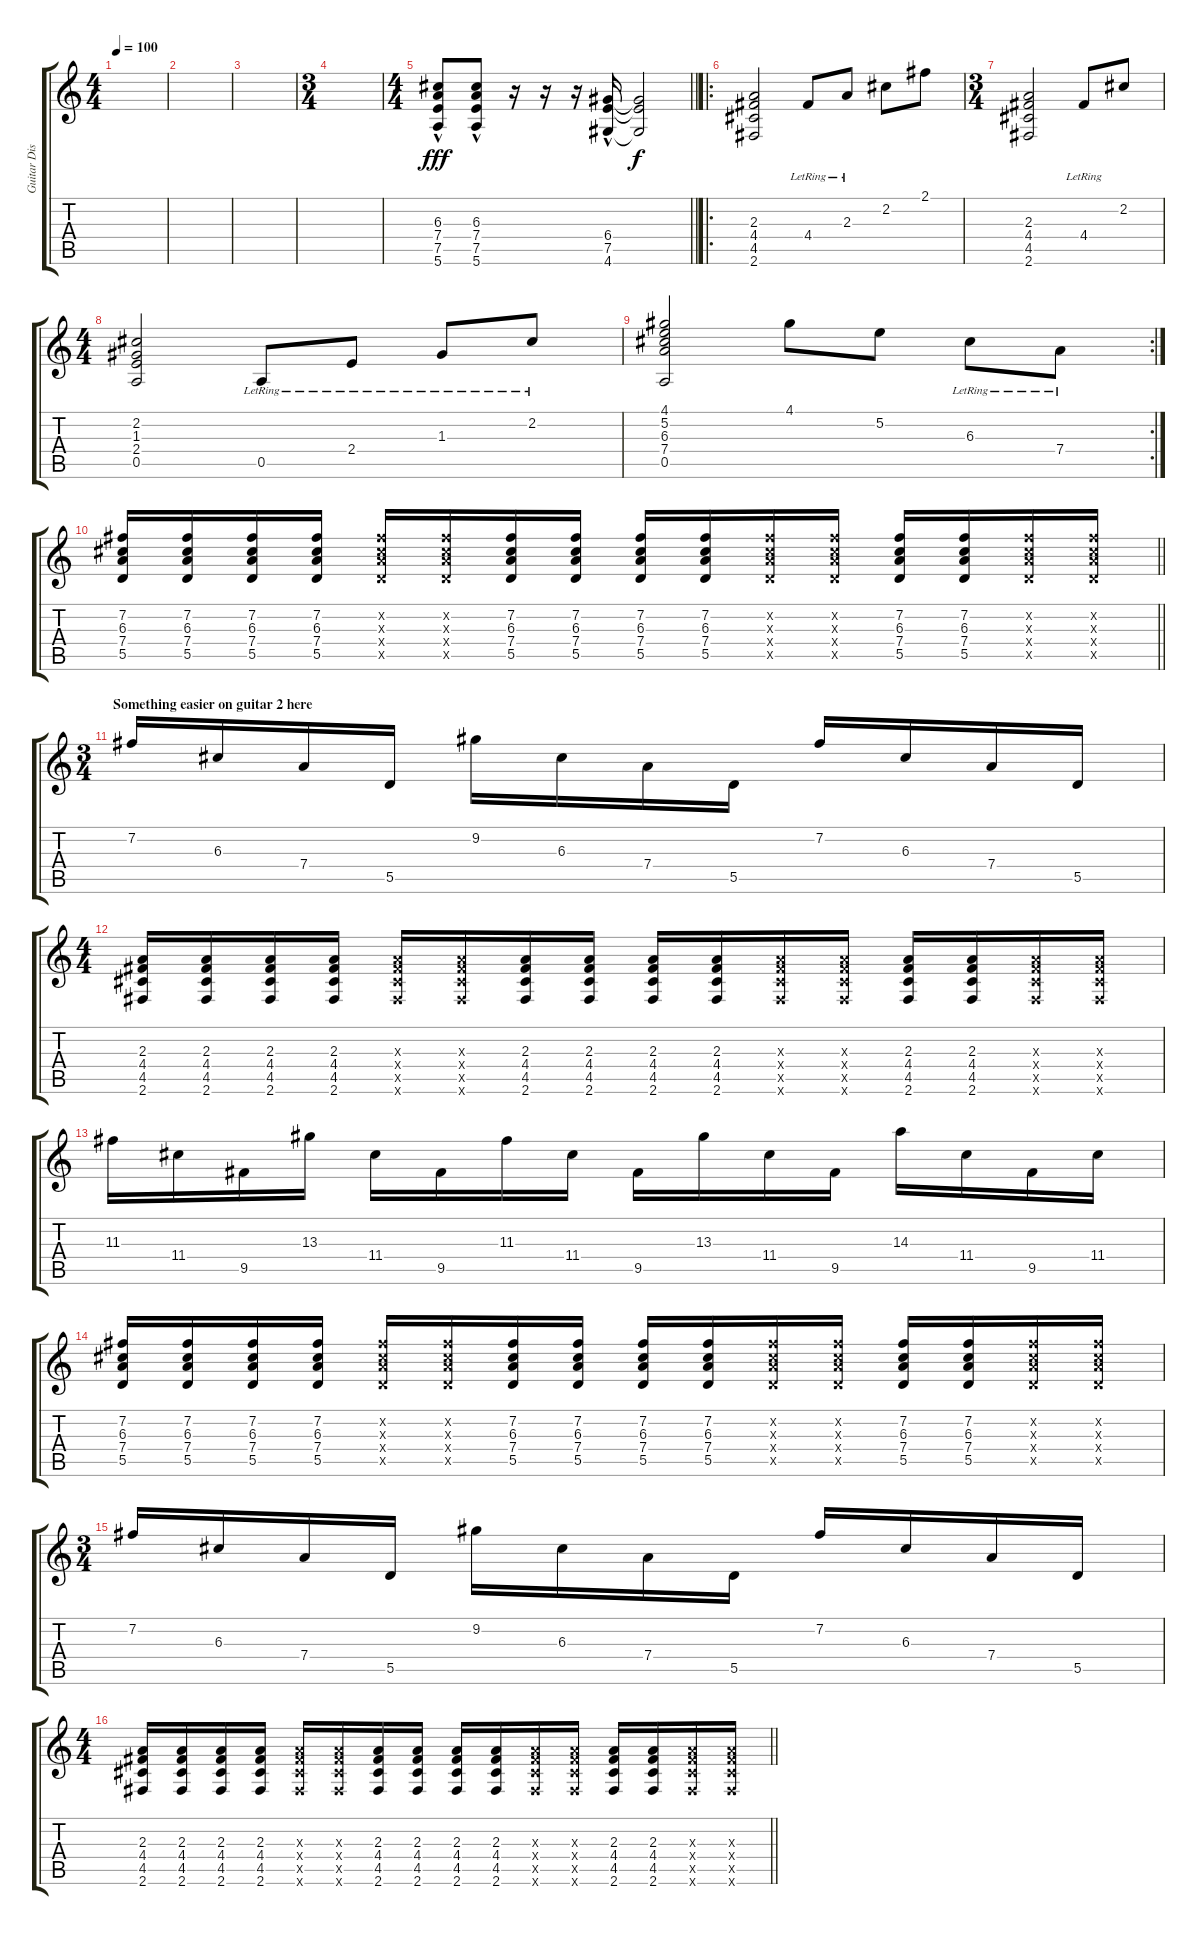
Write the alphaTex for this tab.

\track ("Guitar Dist 2 (Alex)" "Guitar Dis") {instrument overdrivenguitar}
\staff {score tabs}
\tuning (E4 B3 G3 D3 A2 E2) {hide}
\ts (4 4)
\tempo 100
\clef g2
\ks c
|
|
|
\ts (3 4)
|
\ts (4 4)
\barLineRight lightlight
(6.3 7.4 7.5 5.6{hac}).8{dy fff} (6.3 7.4 7.5 5.6{hac}).8 r.16 r.16 r.16 (6.4 7.5 4.6{hac}).16 (6.4{t} 7.5{t} 4.6{t}).2{dy f} |
\ro
(2.3 4.4 4.5 2.6).2 4.4{lr}.8 2.3{lr}.8 2.2.8 2.1.8 |
\ts (3 4)
(2.3 4.4 4.5 2.6).2 4.4{lr}.8 2.2.8 |
\ts (4 4)
(2.2 1.3 2.4 0.5).2 0.5{lr}.8 2.4{lr}.8 1.3{lr}.8 2.2{lr}.8 |
\rc 2
(4.1 5.2 6.3 7.4 0.5).2 4.1.8 5.2.8 6.3{lr}.8 7.4{lr}.8 |
\barLineRight lightlight
(7.2 6.3 7.4 5.5).16 (7.2 6.3 7.4 5.5).16 (7.2 6.3 7.4 5.5).16 (7.2 6.3 7.4 5.5).16 (7.2{x} 6.3{x} 7.4{x} 5.5{x}).16 (7.2{x} 6.3{x} 7.4{x} 5.5{x}).16 (7.2 6.3 7.4 5.5).16 (7.2 6.3 7.4 5.5).16 (7.2 6.3 7.4 5.5).16 (7.2 6.3 7.4 5.5).16 (7.2{x} 6.3{x} 7.4{x} 5.5{x}).16 (7.2{x} 6.3{x} 7.4{x} 5.5{x}).16 (7.2 6.3 7.4 5.5).16 (7.2 6.3 7.4 5.5).16 (7.2{x} 6.3{x} 7.4{x} 5.5{x}).16 (7.2{x} 6.3{x} 7.4{x} 5.5{x}).16 |
\ts (3 4)
\section ("" "Something easier on guitar 2 here")
7.2.16 6.3.16 7.4.16 5.5.16 9.2.16 6.3.16 7.4.16 5.5.16 7.2.16 6.3.16 7.4.16 5.5.16 |
\ts (4 4)
(2.3 4.4 4.5 2.6).16 (2.3 4.4 4.5 2.6).16 (2.3 4.4 4.5 2.6).16 (2.3 4.4 4.5 2.6).16 (2.3{x} 4.4{x} 4.5{x} 2.6{x}).16 (2.3{x} 4.4{x} 4.5{x} 2.6{x}).16 (2.3 4.4 4.5 2.6).16 (2.3 4.4 4.5 2.6).16 (2.3 4.4 4.5 2.6).16 (2.3 4.4 4.5 2.6).16 (2.3{x} 4.4{x} 4.5{x} 2.6{x}).16 (2.3{x} 4.4{x} 4.5{x} 2.6{x}).16 (2.3 4.4 4.5 2.6).16 (2.3 4.4 4.5 2.6).16 (2.3{x} 4.4{x} 4.5{x} 2.6{x}).16 (2.3{x} 4.4{x} 4.5{x} 2.6{x}).16 |
11.3.16 11.4.16 9.5.16 13.3.16 11.4.16 9.5.16 11.3.16 11.4.16 9.5.16 13.3.16 11.4.16 9.5.16 14.3.16 11.4.16 9.5.16 11.4.16 |
(7.2 6.3 7.4 5.5).16 (7.2 6.3 7.4 5.5).16 (7.2 6.3 7.4 5.5).16 (7.2 6.3 7.4 5.5).16 (7.2{x} 6.3{x} 7.4{x} 5.5{x}).16 (7.2{x} 6.3{x} 7.4{x} 5.5{x}).16 (7.2 6.3 7.4 5.5).16 (7.2 6.3 7.4 5.5).16 (7.2 6.3 7.4 5.5).16 (7.2 6.3 7.4 5.5).16 (7.2{x} 6.3{x} 7.4{x} 5.5{x}).16 (7.2{x} 6.3{x} 7.4{x} 5.5{x}).16 (7.2 6.3 7.4 5.5).16 (7.2 6.3 7.4 5.5).16 (7.2{x} 6.3{x} 7.4{x} 5.5{x}).16 (7.2{x} 6.3{x} 7.4{x} 5.5{x}).16 |
\ts (3 4)
7.2.16 6.3.16 7.4.16 5.5.16 9.2.16 6.3.16 7.4.16 5.5.16 7.2.16 6.3.16 7.4.16 5.5.16 |
\ts (4 4)
\barLineRight lightlight
(2.3 4.4 4.5 2.6).16 (2.3 4.4 4.5 2.6).16 (2.3 4.4 4.5 2.6).16 (2.3 4.4 4.5 2.6).16 (2.3{x} 4.4{x} 4.5{x} 2.6{x}).16 (2.3{x} 4.4{x} 4.5{x} 2.6{x}).16 (2.3 4.4 4.5 2.6).16 (2.3 4.4 4.5 2.6).16 (2.3 4.4 4.5 2.6).16 (2.3 4.4 4.5 2.6).16 (2.3{x} 4.4{x} 4.5{x} 2.6{x}).16 (2.3{x} 4.4{x} 4.5{x} 2.6{x}).16 (2.3 4.4 4.5 2.6).16 (2.3 4.4 4.5 2.6).16 (2.3{x} 4.4{x} 4.5{x} 2.6{x}).16 (2.3{x} 4.4{x} 4.5{x} 2.6{x}).16
